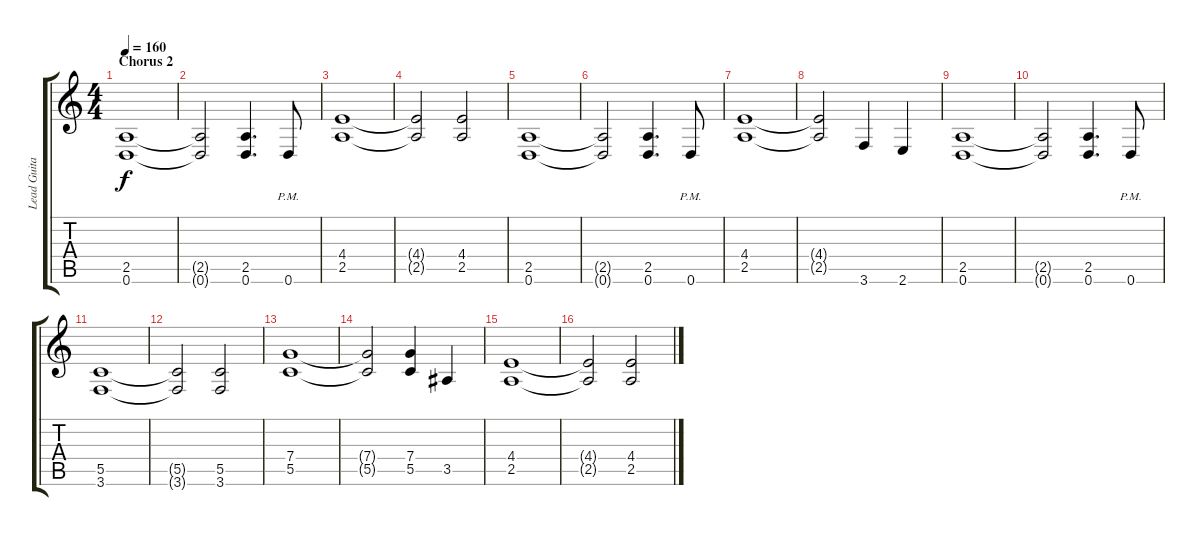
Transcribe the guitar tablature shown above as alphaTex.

\track ("Lead Guitar" "Lead Guita") {instrument overdrivenguitar}
\staff {score tabs}
\tuning (D4 A3 F3 C3 G2 D2) {hide}
\ts (4 4)
\section ("" "Chorus 2")
\tempo 160
\clef g2
\ks c
(2.5 0.6).1{dy f} |
(2.5{t} 0.6{t}).2 (2.5 0.6).4{d} 0.6{pm}.8 |
(4.4 2.5).1 |
(4.4{t} 2.5{t}).2 (4.4 2.5).2 |
(2.5 0.6).1 |
(2.5{t} 0.6{t}).2 (2.5 0.6).4{d} 0.6{pm}.8 |
(4.4 2.5).1 |
(4.4{t} 2.5{t}).2 3.6.4 2.6.4 |
(2.5 0.6).1 |
(2.5{t} 0.6{t}).2 (2.5 0.6).4{d} 0.6{pm}.8 |
(5.5 3.6).1 |
(5.5{t} 3.6{t}).2 (5.5 3.6).2 |
(7.4 5.5).1 |
(7.4{t} 5.5{t}).2 (7.4 5.5).4 3.5.4 |
(4.4 2.5).1 |
(4.4{t} 2.5{t}).2 (4.4 2.5).2
